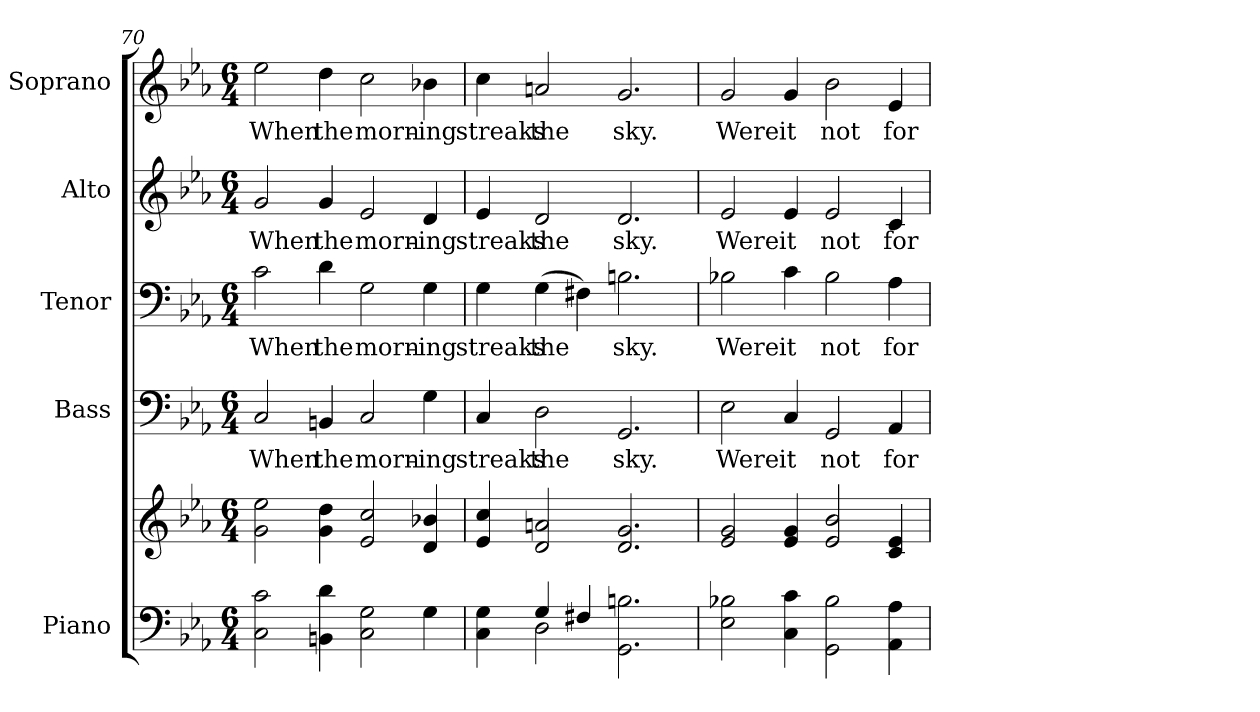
**kern	**kern	**kern	**text	**kern	**text	**kern	**text	**kern	**text
*part5	*part5	*part4	*part4	*part3	*part3	*part2	*part2	*part1	*part1
*staff6	*staff5	*staff4	*staff4	*staff3	*staff3	*staff2	*staff2	*staff1	*staff1
*I"Piano	*	*I"Bass	*	*I"Tenor	*	*I"Alto	*	*I"Soprano	*
*I'Pno.	*	*I'B.	*	*I'T.	*	*I'A.	*	*I'S.	*
*clefF4	*clefG2	*clefF4	*	*clefF4	*	*clefG2	*	*clefG2	*
*k[b-e-a-]	*k[b-e-a-]	*k[b-e-a-]	*	*k[b-e-a-]	*	*k[b-e-a-]	*	*k[b-e-a-]	*
*E-:	*E-:	*E-:	*	*E-:	*	*E-:	*	*E-:	*
*M6/4	*M6/4	*M6/4	*	*M6/4	*	*M6/4	*	*M6/4	*
=70	=70	=70	=70	=70	=70	=70	=70	=70	=70
!	!	!	!LO:LY:b:color=#000000	!	!	!	!	!	!
!	!	!	!	!	!LO:LY:b:color=#000000	!	!	!	!
!	!	!	!	!	!	!	!LO:LY:b:color=#000000	!	!
!	!	!	!	!	!	!	!	!	!LO:LY:b:color=#000000
2Ci\ 2ci	2gi\ 2ee-i	2Ci/	When	2ci\	When	2gi/	When	2ee-i\	When
!	!	!	!LO:LY:b:color=#000000	!	!	!	!	!	!
!	!	!	!	!	!LO:LY:b:color=#000000	!	!	!	!
!	!	!	!	!	!	!	!LO:LY:b:color=#000000	!	!
!	!	!	!	!	!	!	!	!	!LO:LY:b:color=#000000
4BBni\ 4di	4gi\ 4ddi	4BBni/	the	4di\	the	4gi/	the	4ddi\	the
!	!	!	!LO:LY:b:color=#000000	!	!	!	!	!	!
!	!	!	!	!	!LO:LY:b:color=#000000	!	!	!	!
!	!	!	!	!	!	!	!LO:LY:b:color=#000000	!	!
!	!	!	!	!	!	!	!	!	!LO:LY:b:color=#000000
2Ci\ 2Gi	2e-i/ 2cci	2Ci/	morn-	2Gi\	morn-	2e-i/	morn-	2cci\	morn-
!	!	!	!LO:LY:b:color=#000000	!	!	!	!	!	!
!	!	!	!	!	!LO:LY:b:color=#000000	!	!	!	!
!	!	!	!	!	!	!	!LO:LY:b:color=#000000	!	!
!	!	!	!	!	!	!	!	!	!LO:LY:b:color=#000000
4Gi\	4di/ 4b-Xi	4Gi\	-ing	4Gi\	-ing	4di/	-ing	4b-Xi\	-ing
!!LO:PB:g=z
=71	=71	=71	=71	=71	=71	=71	=71	=71	=71
*^	*	*	*	*	*	*	*	*	*
!	!	!	!	!LO:LY:b:color=#000000	!	!	!	!	!	!
!	!	!	!	!	!	!LO:LY:b:color=#000000	!	!	!	!
!	!	!	!	!	!	!	!	!LO:LY:b:color=#000000	!	!
!	!	!	!	!	!	!	!	!	!	!LO:LY:b:color=#000000
4Ci\ 4Gi	4ryy	4e-i/ 4cci	4Ci/	streaks	4Gi\	streaks	4e-i/	streaks	4cci\	streaks
!	!	!	!	!LO:LY:b:color=#000000	!	!	!	!	!	!
!	!	!	!	!	!	!LO:LY:b:color=#000000	!	!	!	!
!	!	!	!	!	!	!	!	!LO:LY:b:color=#000000	!	!
!	!	!	!	!	!	!	!	!	!	!LO:LY:b:color=#000000
4Gi/	2Di\	2di/ 2ani	2Di\	the	(4Gi\	the	2di/	the	2ani/	the
4F#Xi/	.	.	.	.	4F#Xi\)	.	.	.	.	.
!	!	!	!	!LO:LY:b:color=#000000	!	!	!	!	!	!
!	!	!	!	!	!	!LO:LY:b:color=#000000	!	!	!	!
!	!	!	!	!	!	!	!	!LO:LY:b:color=#000000	!	!
!	!	!	!	!	!	!	!	!	!	!LO:LY:b:color=#000000
2.GGi\ 2.Bni	2.ryy	2.di/ 2.gi	2.GGi/	sky.	2.Bni\	sky.	2.di/	sky.	2.gi/	sky.
*v	*v	*	*	*	*	*	*	*	*	*
=72	=72	=72	=72	=72	=72	=72	=72	=72	=72
*^	*	*	*	*	*	*	*	*	*
!	!	!	!	!LO:LY:b:color=#000000	!	!	!	!	!	!
*v	*v	*	*	*	*	*	*	*	*	*
*^	*	*	*	*	*	*	*	*	*
!	!	!	!	!	!	!LO:LY:b:color=#000000	!	!	!	!
*v	*v	*	*	*	*	*	*	*	*	*
*^	*	*	*	*	*	*	*	*	*
!	!	!	!	!	!	!	!	!LO:LY:b:color=#000000	!	!
*v	*v	*	*	*	*	*	*	*	*	*
*^	*	*	*	*	*	*	*	*	*
!	!	!	!	!	!	!	!	!	!	!LO:LY:b:color=#000000
*v	*v	*	*	*	*	*	*	*	*	*
2E-i\ 2B-Xi	2e-i/ 2gi	2E-i\	Were	2B-Xi\	Were	2e-i/	Were	2gi/	Were
!	!	!	!LO:LY:b:color=#000000	!	!	!	!	!	!
!	!	!	!	!	!LO:LY:b:color=#000000	!	!	!	!
!	!	!	!	!	!	!	!LO:LY:b:color=#000000	!	!
!	!	!	!	!	!	!	!	!	!LO:LY:b:color=#000000
4Ci\ 4ci	4e-i/ 4gi	4Ci/	it	4ci\	it	4e-i/	it	4gi/	it
!	!	!	!LO:LY:b:color=#000000	!	!	!	!	!	!
!	!	!	!	!	!LO:LY:b:color=#000000	!	!	!	!
!	!	!	!	!	!	!	!LO:LY:b:color=#000000	!	!
!	!	!	!	!	!	!	!	!	!LO:LY:b:color=#000000
2GGi\ 2B-i	2e-i/ 2b-i	2GGi/	not	2B-i\	not	2e-i/	not	2b-i\	not
!	!	!	!LO:LY:b:color=#000000	!	!	!	!	!	!
!	!	!	!	!	!LO:LY:b:color=#000000	!	!	!	!
!	!	!	!	!	!	!	!LO:LY:b:color=#000000	!	!
!	!	!	!	!	!	!	!	!	!LO:LY:b:color=#000000
4AA-i\ 4A-i	4ci/ 4e-i	4AA-i/	for	4A-i\	for	4ci/	for	4e-i/	for
=	=	=	=	=	=	=	=	=	=
*-	*-	*-	*-	*-	*-	*-	*-	*-	*-
